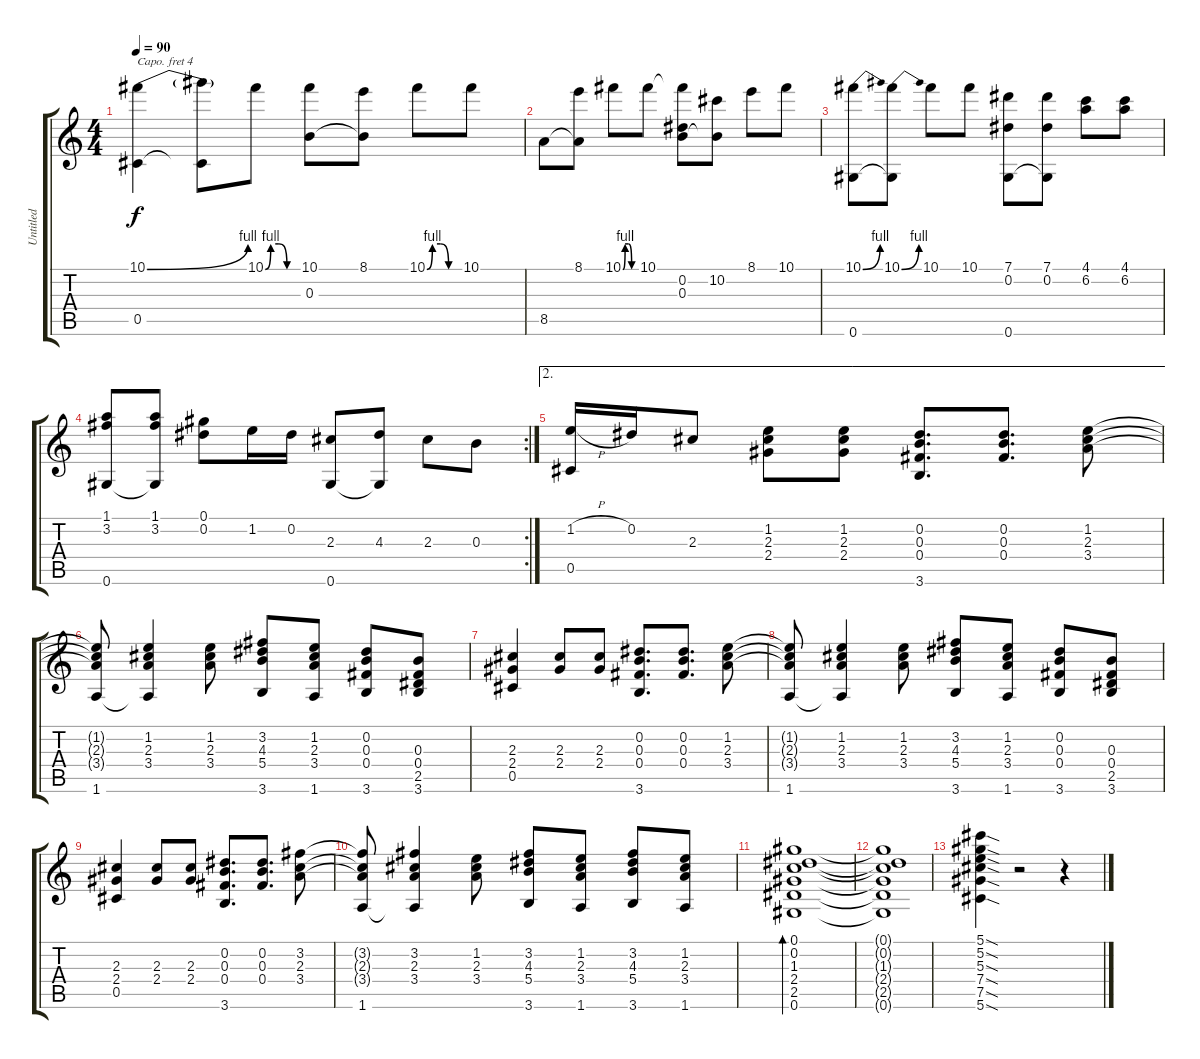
\track ("Untitled" "Untitled") {instrument electricguitarjazz}
\staff {score tabs}
\capo 4
\tuning (E4 B3 G3 D3 A2 E2) {hide}
\ts (4 4)
\tempo 90
\clef g2
\ks c
(10.1{be (bend 0 0 60 4)} 0.5).4{dy f} (10.1{t} 0.5{t}).8 10.1{be (custom 0 0 10 4 25 4 40 0 60 0)}.8 (10.1 0.3).8 (8.1 0.3{t}).8 10.1{be (custom 0 0 10 4 25 4 40 0 60 0)}.8 10.1.8 |
8.5.8 (8.1 8.5{t}).8 10.1{be (custom 0 0 10 4 25 4 40 0 60 0)}.8 10.1.8 (10.1{t} 0.2 0.3).8 (10.2 0.3{t}).8 8.1.8 10.1.8 |
(10.1{be (bend 0 0 60 4)} 0.6).8 (10.1{be (bend 0 0 60 4)} 0.6{t}).8 10.1.8 10.1.8 (7.1 0.2 0.6).8 (7.1 0.2 0.6{t}).8 (4.1 6.2).8 (4.1 6.2).8 |
\rc 2
(1.1 3.2 0.6).8 (1.1 3.2 0.6{t}).8 (0.1 0.2).8 1.2.16 0.2.16 (2.3 0.6).8 (4.3 0.6{t}).8 2.3.8 0.3.8 |
\ae 2
(1.2{h} 0.5).16 0.2.16 2.3.8 (1.2 2.3 2.4).8 (1.2 2.3 2.4).8 (0.2 0.3 0.4 3.6).8{d} (0.2 0.3 0.4).8{d} (1.2 2.3 3.4).8 |
(1.2{t} 2.3{t} 3.4{t} 1.6).8 (1.2 2.3 3.4 1.6{t}).4 (1.2 2.3 3.4).8 (3.2 4.3 5.4 3.6).8 (1.2 2.3 3.4 1.6).8 (0.2 0.3 0.4 3.6).8 (0.3 0.4 2.5 3.6).8 |
(2.3 2.4 0.5).4 (2.3 2.4).8 (2.3 2.4).8 (0.2 0.3 0.4 3.6).8{d} (0.2 0.3 0.4).8{d} (1.2 2.3 3.4).8 |
(1.2{t} 2.3{t} 3.4{t} 1.6).8 (1.2 2.3 3.4 1.6{t}).4 (1.2 2.3 3.4).8 (3.2 4.3 5.4 3.6).8 (1.2 2.3 3.4 1.6).8 (0.2 0.3 0.4 3.6).8 (0.3 0.4 2.5 3.6).8 |
(2.3 2.4 0.5).4 (2.3 2.4).8 (2.3 2.4).8 (0.2 0.3 0.4 3.6).8{d} (0.2 0.3 0.4).8{d} (3.2 2.3 3.4).8 |
(3.2{t} 2.3{t} 3.4{t} 1.6).8 (3.2 2.3 3.4 1.6{t}).4 (1.2 2.3 3.4).8 (3.2 4.3 5.4 3.6).8 (1.2 2.3 3.4 1.6).8 (3.2 4.3 5.4 3.6).8 (1.2 2.3 3.4 1.6).8 |
(0.1 0.2 1.3 2.4 2.5 0.6).1{bd 30} |
(0.1{t} 0.2{t} 1.3{t} 2.4{t} 2.5{t} 0.6{t}).1 |
(5.1{sod} 5.2{sod} 5.3{sod} 7.4{sod} 7.5{sod} 5.6{sod}).4 r.2 r.4
